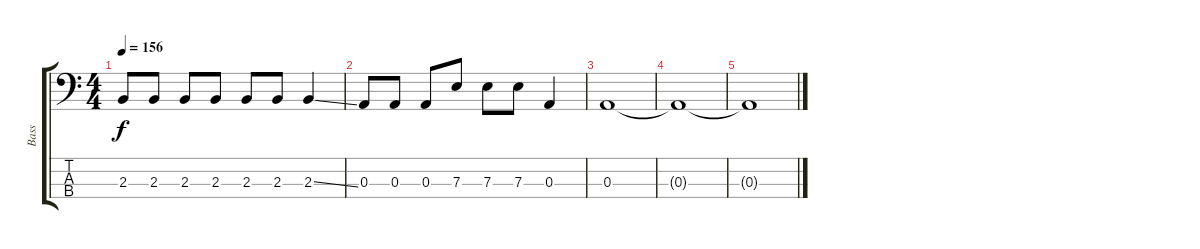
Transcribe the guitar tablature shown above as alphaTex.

\track ("Bass" "Bass") {instrument electricbassfinger}
\staff {score tabs}
\tuning (G2 D2 A1 E1) {hide}
\ts (4 4)
\tempo 156
\clef f4
\ks c
2.3.8{dy f} 2.3.8 2.3.8 2.3.8 2.3.8 2.3.8 2.3{ss}.4 |
0.3.8 0.3.8 0.3.8 7.3.8 7.3.8 7.3.8 0.3.4 |
0.3.1 |
0.3{t}.1 |
0.3{t}.1
